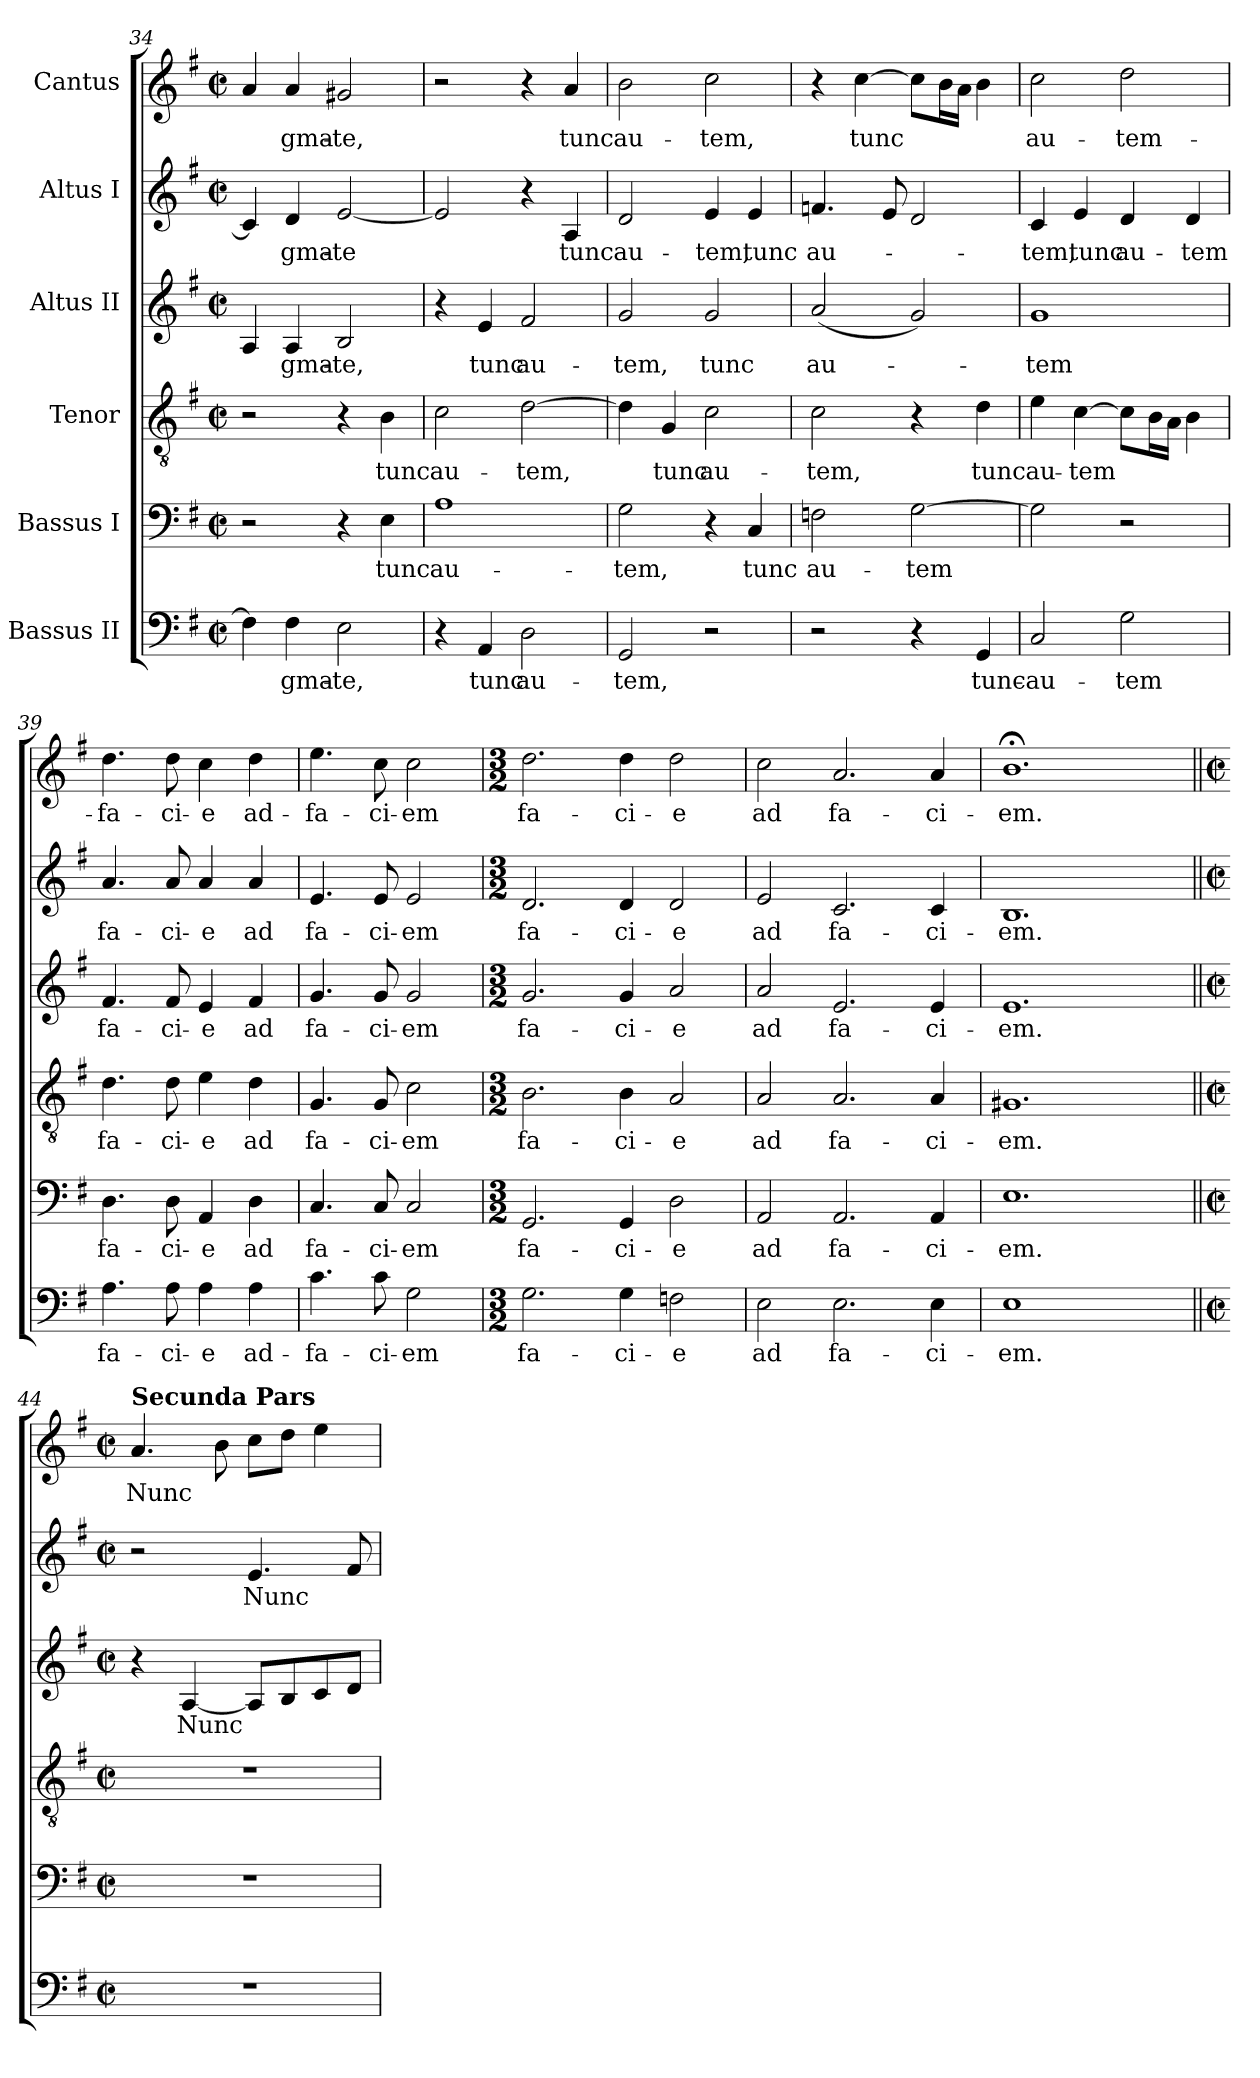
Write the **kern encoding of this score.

**kern	**text	**kern	**text	**kern	**text	**kern	**text	**kern	**text	**kern	**text
*part6	*part6	*part5	*part5	*part4	*part4	*part3	*part3	*part2	*part2	*part1	*part1
*staff6	*staff6	*staff5	*staff5	*staff4	*staff4	*staff3	*staff3	*staff2	*staff2	*staff1	*staff1
*I"Bassus II	*	*I"Bassus I	*	*I"Tenor	*	*I"Altus II	*	*I"Altus I	*	*I"Cantus	*
*clefF4	*	*clefF4	*	*clefGv2	*	*clefG2	*	*clefG2	*	*clefG2	*
*k[f#]	*	*k[f#]	*	*k[f#]	*	*k[f#]	*	*k[f#]	*	*k[f#]	*
*G:	*	*G:	*	*G:	*	*G:	*	*G:	*	*G:	*
*M2/2	*	*M2/2	*	*M2/2	*	*M2/2	*	*M2/2	*	*M2/2	*
*met(c|)	*	*met(c|)	*	*met(c|)	*	*met(c|)	*	*met(c|)	*	*met(c|)	*
=34	=34	=34	=34	=34	=34	=34	=34	=34	=34	=34	=34
4F#\]	.	2r	.	2r	.	4A/	.	4c/]	.	4a/	.
4F#\	-gma-	.	.	.	.	4A/	-gma-	4d/	-gma-	4a/	-gma-
2E\	-te,	4r	.	4r	.	2B/	-te,	[2e/	-te	2g#X/	-te,
.	.	4E\	tunc	4B\	tunc	.	.	.	.	.	.
=35	=35	=35	=35	=35	=35	=35	=35	=35	=35	=35	=35
4r	.	1A	au-	2c\	au-	4r	.	2e/]	.	2r	.
4AA/	tunc	.	.	.	.	4e/	tunc	.	.	.	.
2D\	au-	.	.	[2d\	-tem,	2f#/	au-	4r	.	4r	.
.	.	.	.	.	.	.	.	4A/	tunc	4a/	tunc
=36	=36	=36	=36	=36	=36	=36	=36	=36	=36	=36	=36
2GG/	-tem,	2G\	-tem,	4d\]	.	2g/	-tem,	2d/	au-	2b\	au-
.	.	.	.	4G/	tunc	.	.	.	.	.	.
2r	.	4r	.	2c\	au-	2g/	tunc	4e/	-tem,	2cc\	-tem,
.	.	4C/	tunc	.	.	.	.	4e/	tunc	.	.
=37	=37	=37	=37	=37	=37	=37	=37	=37	=37	=37	=37
2r	.	2Fn\	au-	2c\	-tem,	(2a/	au-	4.fn/	au-	4r	.
.	.	.	.	.	.	.	.	.	.	[4cc\	tunc
.	.	.	.	.	.	.	.	8e/	.	.	.
4r	.	[2G\	-tem	4r	.	2g/)	.	2d/	.	8cc\L]	.
.	.	.	.	.	.	.	.	.	.	16b\L	.
.	.	.	.	.	.	.	.	.	.	16a\JJ	.
4GG/	tunc-	.	.	4d\	tunc	.	.	.	.	4b\	.
=38	=38	=38	=38	=38	=38	=38	=38	=38	=38	=38	=38
2C/	-au-	2G\]	.	4e\	au-	1g	-tem	4c/	-tem,	2cc\	au-
.	.	.	.	[4c\	-tem	.	.	4e/	tunc	.	.
2G\	-tem	2r	.	8c\L]	.	.	.	4d/	au-	2dd\	-tem-
.	.	.	.	16B\L	.	.	.	.	.	.	.
.	.	.	.	16A\JJ	.	.	.	.	.	.	.
.	.	.	.	4B\	.	.	.	4d/	-tem	.	.
=39	=39	=39	=39	=39	=39	=39	=39	=39	=39	=39	=39
4.A\	fa-	4.D\	fa-	4.d\	fa-	4.f#/	fa-	4.a/	fa-	4.dd\	-fa-
8A\	-ci-	8D\	-ci-	8d\	-ci-	8f#/	-ci-	8a/	-ci-	8dd\	-ci-
4A\	-e	4AA/	-e	4e\	-e	4e/	-e	4a/	-e	4cc\	-e
4A\	ad-	4D\	ad	4d\	ad	4f#/	ad	4a/	ad	4dd\	ad-
!!LO:LB:g=z
=40	=40	=40	=40	=40	=40	=40	=40	=40	=40	=40	=40
4.c\	-fa-	4.C/	fa-	4.G/	fa-	4.g/	fa-	4.e/	fa-	4.ee\	-fa-
8c\	-ci-	8C/	-ci-	8G/	-ci-	8g/	-ci-	8e/	-ci-	8cc\	-ci-
2G\	-em	2C/	-em	2c\	-em	2g/	-em	2e/	-em	2cc\	-em
=41	=41	=41	=41	=41	=41	=41	=41	=41	=41	=41	=41
*M3/2	*	*M3/2	*	*M3/2	*	*M3/2	*	*M3/2	*	*M3/2	*
2.G\	fa-	2.GG/	fa-	2.B\	fa-	2.g/	fa-	2.d/	fa-	2.dd\	fa-
4G\	-ci-	4GG/	-ci-	4B\	-ci-	4g/	-ci-	4d/	-ci-	4dd\	-ci-
2Fn\	-e	2D\	-e	2A/	-e	2a/	-e	2d/	-e	2dd\	-e
=42	=42	=42	=42	=42	=42	=42	=42	=42	=42	=42	=42
2E\	ad	2AA/	ad	2A/	ad	2a/	ad	2e/	ad	2cc\	ad
2.E\	fa-	2.AA/	fa-	2.A/	fa-	2.e/	fa-	2.c/	fa-	2.a/	fa-
4E\	-ci-	4AA/	-ci-	4A/	-ci-	4e/	-ci-	4c/	-ci-	4a/	-ci-
=43	=43	=43	=43	=43	=43	=43	=43	=43	=43	=43	=43
1E	-em.	1.E	-em.	1.G#X	-em.	1.e	-em.	1.B	-em.	1.b;<	-em.
2ryy	.	.	.	.	.	.	.	.	.	.	.
=44||	=44||	=44||	=44||	=44||	=44||	=44||	=44||	=44||	=44||	=44||	=44||
*M2/2	*	*M2/2	*	*M2/2	*	*M2/2	*	*M2/2	*	*M2/2	*
*met(c|)	*	*met(c|)	*	*met(c|)	*	*met(c|)	*	*met(c|)	*	*met(c|)	*
!	!	!	!	!	!	!	!	!	!	!LO:TX:a:B:t=Secunda Pars	!
1r	.	1r	.	1r	.	4r	.	2r	.	4.a/	Nunc
.	.	.	.	.	.	[4A/	Nunc	.	.	.	.
.	.	.	.	.	.	.	.	.	.	8b\	.
.	.	.	.	.	.	8A/L]	.	4.e/	Nunc	8cc\L	.
.	.	.	.	.	.	8B/	.	.	.	8dd\J	.
.	.	.	.	.	.	8c/	.	.	.	4ee\	.
.	.	.	.	.	.	8d/J	.	8f#/	.	.	.
=	=	=	=	=	=	=	=	=	=	=	=
*-	*-	*-	*-	*-	*-	*-	*-	*-	*-	*-	*-
